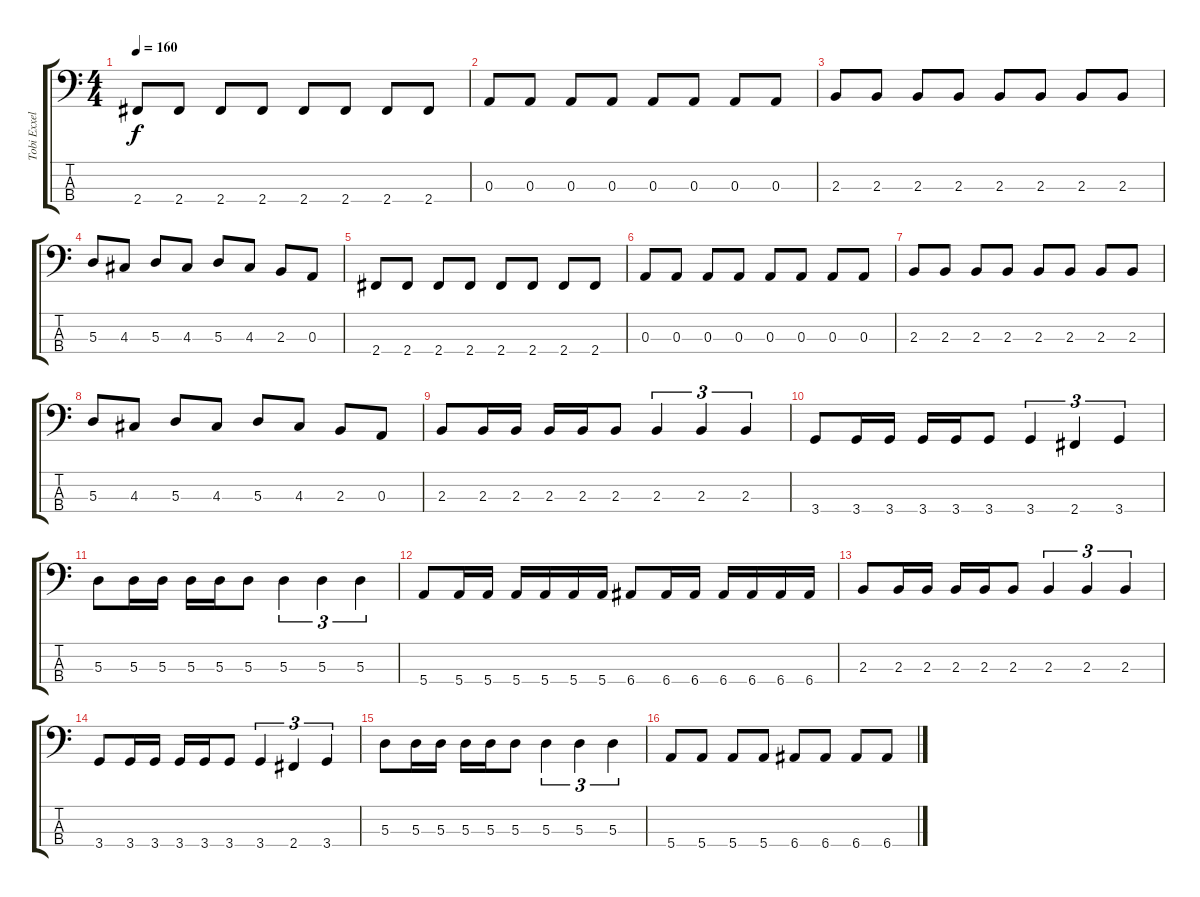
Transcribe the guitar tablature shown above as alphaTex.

\track ("Tobi Exxel" "Tobi Exxel") {instrument electricbasspick}
\staff {score tabs}
\tuning (G2 D2 A1 E1) {hide}
\ts (4 4)
\tempo 160
\clef f4
\ks c
2.4.8{dy f} 2.4.8 2.4.8 2.4.8 2.4.8 2.4.8 2.4.8 2.4.8 |
0.3.8 0.3.8 0.3.8 0.3.8 0.3.8 0.3.8 0.3.8 0.3.8 |
2.3.8 2.3.8 2.3.8 2.3.8 2.3.8 2.3.8 2.3.8 2.3.8 |
5.3.8 4.3.8 5.3.8 4.3.8 5.3.8 4.3.8 2.3.8 0.3.8 |
2.4.8 2.4.8 2.4.8 2.4.8 2.4.8 2.4.8 2.4.8 2.4.8 |
0.3.8 0.3.8 0.3.8 0.3.8 0.3.8 0.3.8 0.3.8 0.3.8 |
2.3.8 2.3.8 2.3.8 2.3.8 2.3.8 2.3.8 2.3.8 2.3.8 |
5.3.8 4.3.8 5.3.8 4.3.8 5.3.8 4.3.8 2.3.8 0.3.8 |
2.3.8 2.3.16 2.3.16 2.3.16 2.3.16 2.3.8 2.3.4{tu (3 2)} 2.3.4{tu (3 2)} 2.3.4{tu (3 2)} |
3.4.8 3.4.16 3.4.16 3.4.16 3.4.16 3.4.8 3.4.4{tu (3 2)} 2.4.4{tu (3 2)} 3.4.4{tu (3 2)} |
5.3.8 5.3.16 5.3.16 5.3.16 5.3.16 5.3.8 5.3.4{tu (3 2)} 5.3.4{tu (3 2)} 5.3.4{tu (3 2)} |
5.4.8 5.4.16 5.4.16 5.4.16 5.4.16 5.4.16 5.4.16 6.4.8 6.4.16 6.4.16 6.4.16 6.4.16 6.4.16 6.4.16 |
2.3.8 2.3.16 2.3.16 2.3.16 2.3.16 2.3.8 2.3.4{tu (3 2)} 2.3.4{tu (3 2)} 2.3.4{tu (3 2)} |
3.4.8 3.4.16 3.4.16 3.4.16 3.4.16 3.4.8 3.4.4{tu (3 2)} 2.4.4{tu (3 2)} 3.4.4{tu (3 2)} |
5.3.8 5.3.16 5.3.16 5.3.16 5.3.16 5.3.8 5.3.4{tu (3 2)} 5.3.4{tu (3 2)} 5.3.4{tu (3 2)} |
5.4.8 5.4.8 5.4.8 5.4.8 6.4.8 6.4.8 6.4.8 6.4.8
